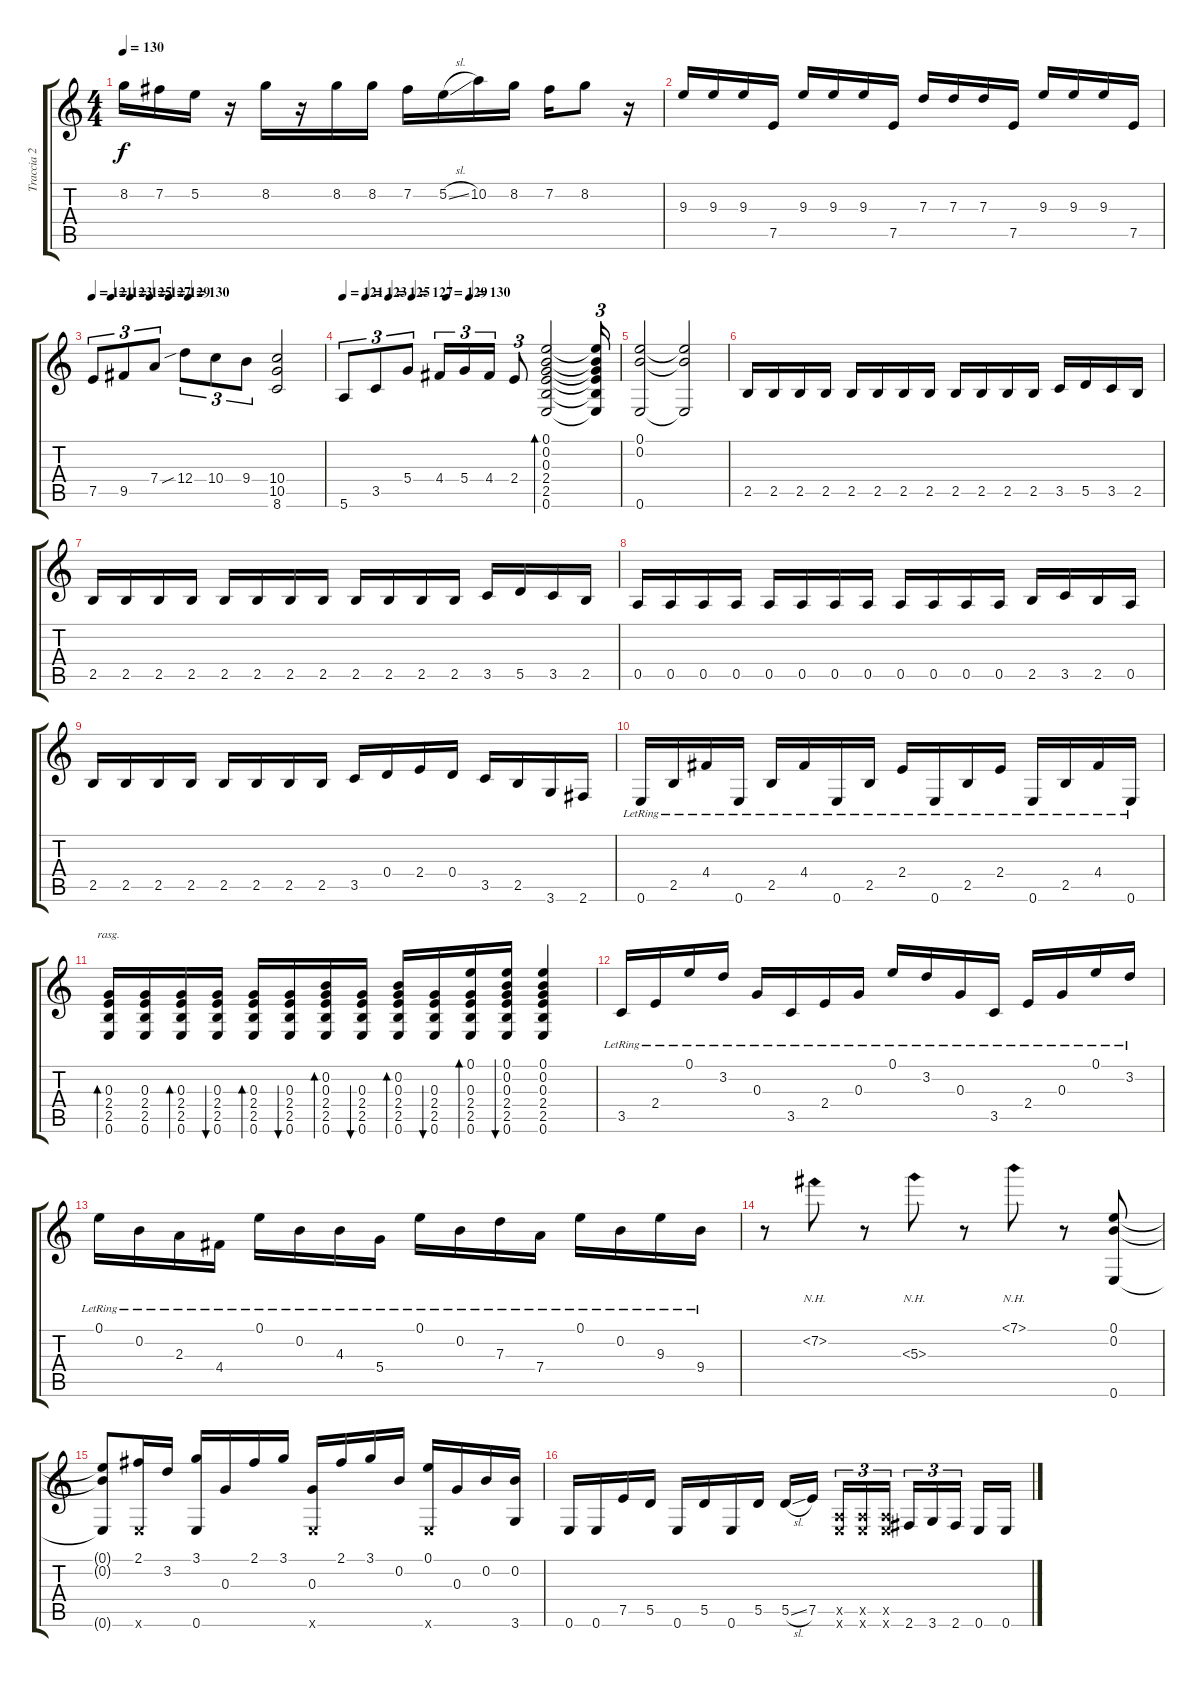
\track ("Traccia 2" "Traccia 2") {instrument acousticguitarnylon}
\staff {score tabs}
\tuning (E4 B3 G3 D3 A2 E2) {hide}
\ts (4 4)
\tempo 130
\clef g2
\ks c
8.2.16{dy f} 7.2.16 5.2.16 r.16 8.2.16 r.16 8.2.16 8.2.16 7.2.16 5.2{sl}.16 10.2.16 8.2.16 7.2.16 8.2.8 r.16 |
9.3.16 9.3.16 9.3.16 7.5.16 9.3.16 9.3.16 9.3.16 7.5.16 7.3.16 7.3.16 7.3.16 7.5.16 9.3.16 9.3.16 9.3.16 7.5.16 |
\tempo 121
\tempo (123 0.08333333333333333)
\tempo (125 0.16666666666666666)
\tempo (127 0.25)
\tempo (129 0.3333333333333333)
\tempo (130 0.4166666666666667)
7.5.8{tu (3 2)} 9.5.8{tu (3 2)} 7.4.8{tu (3 2)} 12.4{sib}.8{tu (3 2)} 10.4.8{tu (3 2)} 9.4.8{tu (3 2)} (10.4 10.5 8.6).2 |
\tempo 121
\tempo (123 0.08333333333333333)
\tempo (125 0.16666666666666666)
\tempo (127 0.25)
\tempo (129 0.375)
\tempo (130 0.4583333333333333)
5.6.8{tu (3 2)} 3.5.8{tu (3 2)} 5.4.8{tu (3 2)} 4.4.16{tu (3 2)} 5.4.16{tu (3 2)} 4.4.16{tu (3 2)} 2.4.8{tu (3 2)} (0.1 0.2 0.3 2.4 2.5 0.6).2{bd 480} (0.1{t} 0.2{t} 0.3{t} 2.4{t} 2.5{t} 0.6{t}).16{tu (3 2)} |
(0.1 0.2 0.6).2 (0.1{t} 0.2{t} 0.6{t}).2 |
2.5.16 2.5.16 2.5.16 2.5.16 2.5.16 2.5.16 2.5.16 2.5.16 2.5.16 2.5.16 2.5.16 2.5.16 3.5.16 5.5.16 3.5.16 2.5.16 |
2.5.16 2.5.16 2.5.16 2.5.16 2.5.16 2.5.16 2.5.16 2.5.16 2.5.16 2.5.16 2.5.16 2.5.16 3.5.16 5.5.16 3.5.16 2.5.16 |
0.5.16 0.5.16 0.5.16 0.5.16 0.5.16 0.5.16 0.5.16 0.5.16 0.5.16 0.5.16 0.5.16 0.5.16 2.5.16 3.5.16 2.5.16 0.5.16 |
2.5.16 2.5.16 2.5.16 2.5.16 2.5.16 2.5.16 2.5.16 2.5.16 3.5.16 0.4.16 2.4.16 0.4.16 3.5.16 2.5.16 3.6.16 2.6.16 |
0.6{lr}.16 2.5{lr}.16 4.4{lr}.16 0.6{lr}.16 2.5{lr}.16 4.4{lr}.16 0.6{lr}.16 2.5{lr}.16 2.4{lr}.16 0.6{lr}.16 2.5{lr}.16 2.4{lr}.16 0.6{lr}.16 2.5{lr}.16 4.4{lr}.16 0.6{lr}.16 |
(0.3 2.4 2.5 0.6).16{bd 480 rasg ii} (0.3 2.4 2.5 0.6).16 (0.3 2.4 2.5 0.6).16{bd 480} (0.3 2.4 2.5 0.6).16{bu 480} (0.3 2.4 2.5 0.6).16{bd 480} (0.3 2.4 2.5 0.6).16{bu 480} (0.2 0.3 2.4 2.5 0.6).16{bd 480} (0.3 2.4 2.5 0.6).16{bu 480} (0.2 0.3 2.4 2.5 0.6).16{bd 480} (0.3 2.4 2.5 0.6).16{bu 480} (0.1 0.3 2.4 2.5 0.6).16{bd 480} (0.1 0.2 0.3 2.4 2.5 0.6).16{bu 480} (0.1 0.2 0.3 2.4 2.5 0.6).4 |
3.5{lr}.16 2.4{lr}.16 0.1{lr}.16 3.2{lr}.16 0.3{lr}.16 3.5{lr}.16 2.4{lr}.16 0.3{lr}.16 0.1{lr}.16 3.2{lr}.16 0.3{lr}.16 3.5{lr}.16 2.4{lr}.16 0.3{lr}.16 0.1{lr}.16 3.2{lr}.16 |
0.1{lr}.16 0.2{lr}.16 2.3{lr}.16 4.4{lr}.16 0.1{lr}.16 0.2{lr}.16 4.3{lr}.16 5.4{lr}.16 0.1{lr}.16 0.2{lr}.16 7.3{lr}.16 7.4{lr}.16 0.1{lr}.16 0.2{lr}.16 9.3{lr}.16 9.4{lr}.16 |
r.8{balance 16} 7.2{nh}.8 r.8 5.3{nh}.8 r.8 7.1{nh}.8 r.8 (0.1 0.2 0.6).8 |
(0.1{t} 0.2{t} 0.6{t}).8 (2.1 0.6{x}).16 3.2.16 (3.1 0.6).16 0.3.16 2.1.16 3.1.16 (0.3 0.6{x}).16 2.1.16 3.1.16 0.2.16 (0.1 0.6{x}).16 0.3.16 0.2.16 (0.2 3.6).16 |
0.6.16 0.6.16 7.5.16 5.5.16 0.6.16 5.5.16 0.6.16 5.5.16 5.5{sl}.16 7.5.16 (0.5{x} 0.6{x}).16{tu (3 2)} (0.5{x} 0.6{x}).16{tu (3 2)} (0.5{x} 0.6{x}).16{tu (3 2)} 2.6.16{tu (3 2)} 3.6.16{tu (3 2)} 2.6.16{tu (3 2)} 0.6.16 0.6.16
